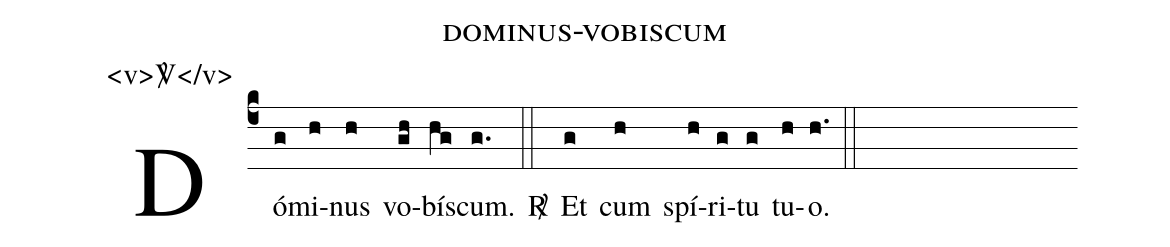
name: dominus-vobiscum;
annotation: <v>\Vbar</v>;
%%
(c4) Dó(g)mi(h)nus(h) vo(gh)bí(hg)scum.(g.)
<v>\Rbar</v>(::) Et(g) cum(h) spí(h)ri(g)tu(g) tu(h)o.(h.) (::)
